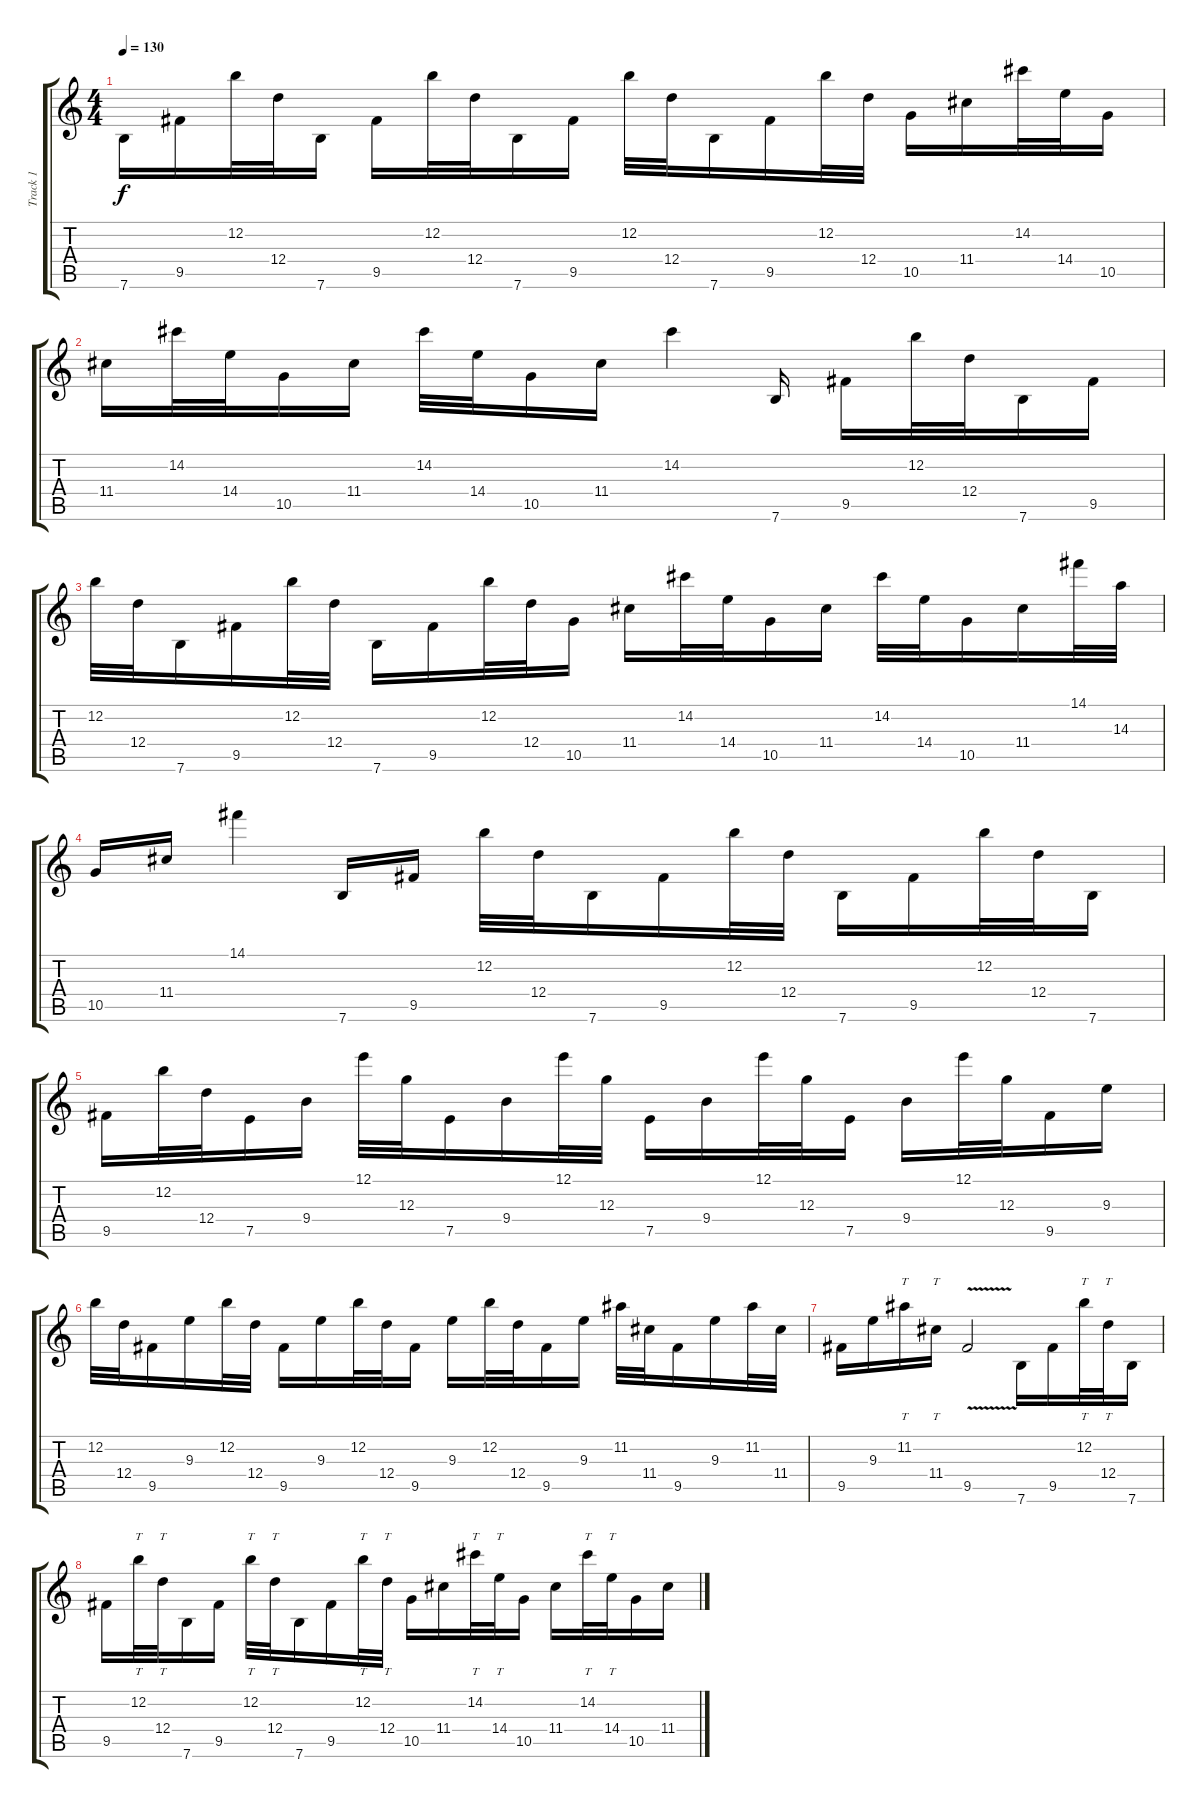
\track ("Track 1" "Track 1") {instrument electricguitarjazz}
\staff {score tabs}
\tuning (E4 B3 G3 D3 A2 E2) {hide}
\ts (4 4)
\tempo 130
\clef g2
\ks c
7.6.16{dy f instrument electricguitarjazz} 9.5.16 12.2.32 12.4.32 7.6.16 9.5.16 12.2.32 12.4.32 7.6.16 9.5.16 12.2.32 12.4.32 7.6.16 9.5.16 12.2.32 12.4.32 10.5.16 11.4.16 14.2.32 14.4.32 10.5.16 |
11.4.16 14.2.32 14.4.32 10.5.16 11.4.16 14.2.32 14.4.32 10.5.16 11.4.16 14.2.4 7.6.16 9.5.16 12.2.32 12.4.32 7.6.16 9.5.16 |
12.2.32 12.4.32 7.6.16 9.5.16 12.2.32 12.4.32 7.6.16 9.5.16 12.2.32 12.4.32 10.5.16 11.4.16 14.2.32 14.4.32 10.5.16 11.4.16 14.2.32 14.4.32 10.5.16 11.4.16 14.1.32 14.3.32 |
10.5.16 11.4.16 14.1.4 7.6.16 9.5.16 12.2.32 12.4.32 7.6.16 9.5.16 12.2.32 12.4.32 7.6.16 9.5.16 12.2.32 12.4.32 7.6.16 |
9.5.16 12.2.32 12.4.32 7.5.16 9.4.16 12.1.32 12.3.32 7.5.16 9.4.16 12.1.32 12.3.32 7.5.16 9.4.16 12.1.32 12.3.32 7.5.16 9.4.16 12.1.32 12.3.32 9.5.16 9.3.16 |
12.2.32 12.4.32 9.5.16 9.3.16 12.2.32 12.4.32 9.5.16 9.3.16 12.2.32 12.4.32 9.5.16 9.3.16 12.2.32 12.4.32 9.5.16 9.3.16 11.2.32 11.4.32 9.5.16 9.3.16 11.2.32 11.4.32 |
9.5.16 9.3.16 11.2.16{tt} 11.4.16{tt} 9.5{v}.2 7.6.16 9.5.16 12.2.32{tt} 12.4.32{tt} 7.6.16 |
9.5.16 12.2.32{tt} 12.4.32{tt} 7.6.16 9.5.16 12.2.32{tt} 12.4.32{tt} 7.6.16 9.5.16 12.2.32{tt} 12.4.32{tt} 10.5.16 11.4.16 14.2.32{tt} 14.4.32{tt} 10.5.16 11.4.16 14.2.32{tt} 14.4.32{tt} 10.5.16 11.4.16
